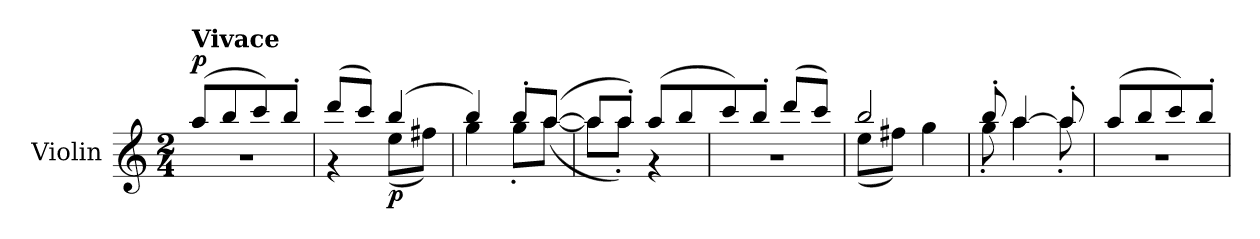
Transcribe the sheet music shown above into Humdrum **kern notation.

**kern	**dynam
*part1	*part1
*staff1	*staff1
*I"Violin	*
*I'Vln.	*
*clefG2	*
*k[]	*
*M2/4	*
=1	=1
*^	*
!LO:TX:a:B:t=Vivace	!	!
!	!	!LO:DY:a
(8aa/L	2r	p
8bb/	.	.
8ccc/)	.	.
8bb'/J	.	.
=2	=2	=2
(8ddd/L	4r	.
8ccc/J)	.	.
!	!	!LO:DY:b
(4bb/	(8ee\L	p
.	8ff#X\J)	.
=3	=3	=3
4bb/)	4gg\	.
8bb'/L	8gg'\L	.
([8aa/J	([8aa\J	.
=4	=4	=4
8aa/L]	8aa\L]	.
8aa'/J)	8aa'\J)	.
(8aa/L	4r	.
8bb/	.	.
=5	=5	=5
8ccc/)	2r	.
8bb'/J	.	.
(8ddd/L	.	.
8ccc/J)	.	.
=6	=6	=6
2bb/	(8ee\L	.
.	8ff#X\J)	.
.	4gg\	.
=7	=7	=7
8bb'/	8gg'\	.
[4aa/	4aa\	.
8aa'/]	8aa'\	.
=8	=8	=8
(8aa/L	2r	.
8bb/	.	.
8ccc/)	.	.
8bb'/J	.	.
*v	*v	*
=	=
*-	*-
